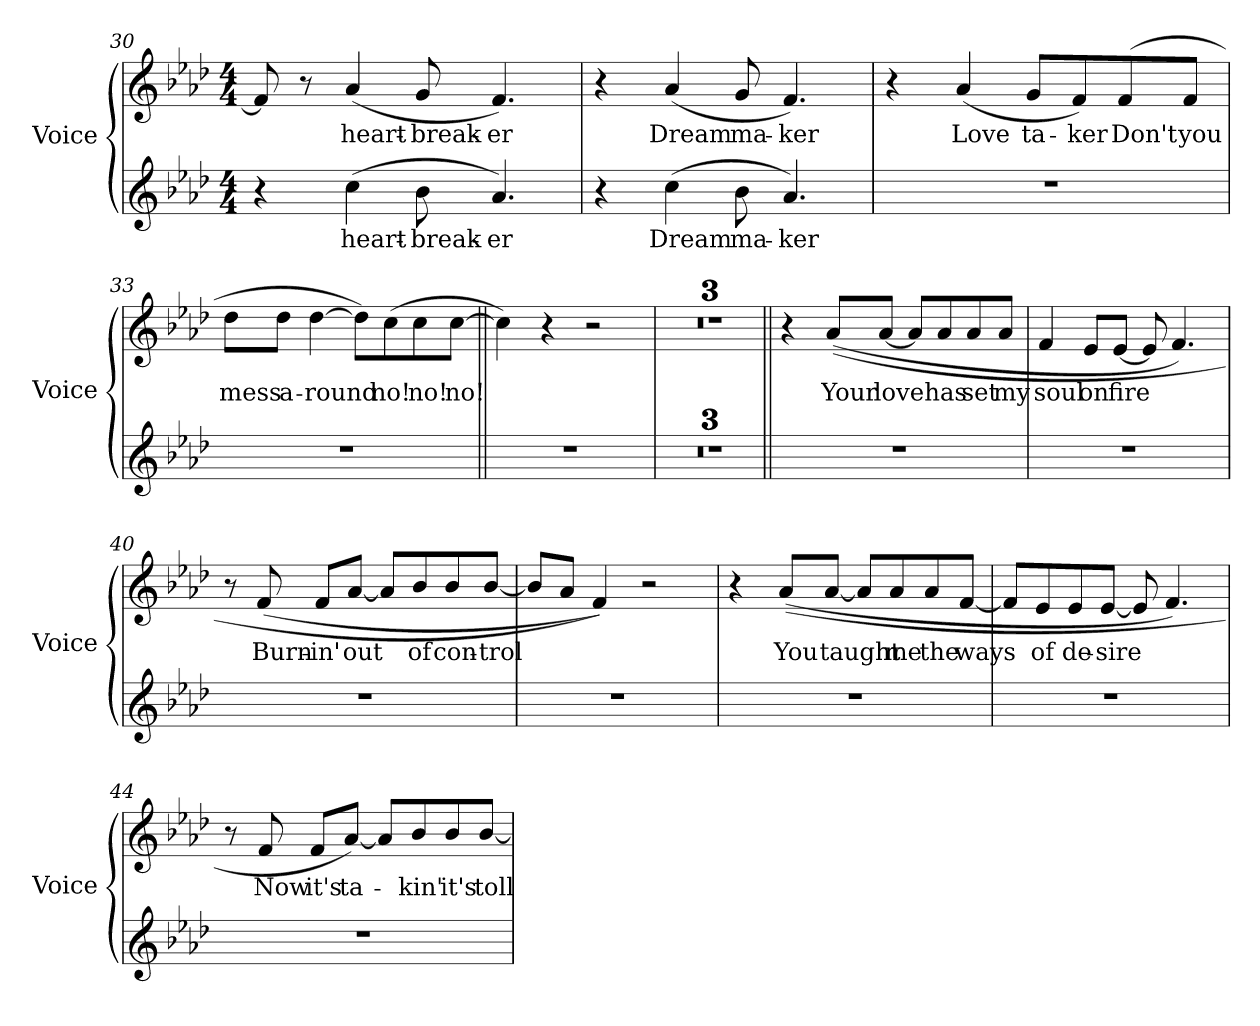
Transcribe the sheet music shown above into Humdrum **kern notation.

**kern	**text	**kern	**text
*part2	*part2	*part1	*part1
*staff2	*staff2	*staff1	*staff1
*I"Voice	*	*I"Voice	*
*I'Voice	*	*I'Voice	*
*clefG2	*	*clefG2	*
*k[b-e-a-d-]	*	*k[b-e-a-d-]	*
*f:	*	*f:	*
*M4/4	*	*M4/4	*
=30	=30	=30	=30
4r	.	8fi/]	.
.	.	8r	.
!	!LO:LY:b:color=#000000	!	!
!	!	!	!LO:LY:b:color=#000000
(4cci\	heart-	(4a-i/	heart-
!	!LO:LY:b:color=#000000	!	!
!	!	!	!LO:LY:b:color=#000000
8b-i\	-break-	8gi/	-break-
!	!LO:LY:b:color=#000000	!	!
!	!	!	!LO:LY:b:color=#000000
4.a-i/)	-er	4.fi/)	-er
=31	=31	=31	=31
4r	.	4r	.
!	!LO:LY:b:color=#000000	!	!
!	!	!	!LO:LY:b:color=#000000
(4cci\	Dream	(4a-i/	Dream
!	!LO:LY:b:color=#000000	!	!
!	!	!	!LO:LY:b:color=#000000
8b-i\	ma-	8gi/	ma-
!	!LO:LY:b:color=#000000	!	!
!	!	!	!LO:LY:b:color=#000000
4.a-i/)	-ker	4.fi/)	-ker
!!LO:LB:g=z
=32	=32	=32	=32
1r	.	4r	.
!	!	!	!LO:LY:b:color=#000000
.	.	(4a-i/	Love
!	!	!	!LO:LY:b:color=#000000
.	.	8gi/L	ta-
!	!	!	!LO:LY:b:color=#000000
.	.	8fi/)	-ker
!	!	!	!LO:LY:b:color=#000000
.	.	(8fi/	Don't
!	!	!	!LO:LY:b:color=#000000
.	.	8fi/J	you
=33	=33	=33	=33
!	!	!	!LO:LY:b:color=#000000
1r	.	8dd-i\L	mess
!	!	!	!LO:LY:b:color=#000000
.	.	8dd-i\J	a-
!	!	!	!LO:LY:b:color=#000000
.	.	[4dd-i\	-round
.	.	8dd-i\L])	.
!	!	!	!LO:LY:b:color=#000000
.	.	(8cci\	no!
!	!	!	!LO:LY:b:color=#000000
.	.	8cci\	no!
!	!	!	!LO:LY:b:color=#000000
.	.	[8cci\J	no!
=34||	=34||	=34||	=34||
1r	.	4cci\])	.
.	.	4r	.
.	.	2r	.
=35	=35	=35	=35
1r	.	1r	.
=36	=36	=36	=36
1r	.	1r	.
!!LO:LB:g=z
=37	=37	=37	=37
1r	.	1r	.
=38||	=38||	=38||	=38||
1r	.	4r	.
!	!	!	!LO:LY:b:color=#000000
.	.	((8a-i/L	Your
!	!	!	!LO:LY:b:color=#000000
.	.	[8a-i/J	love
.	.	8a-i/L]	.
!	!	!	!LO:LY:b:color=#000000
.	.	8a-i/	has
!	!	!	!LO:LY:b:color=#000000
.	.	8a-i/	set
!	!	!	!LO:LY:b:color=#000000
.	.	8a-i/J	my
=39	=39	=39	=39
!	!	!	!LO:LY:b:color=#000000
1r	.	4fi/	soul
!	!	!	!LO:LY:b:color=#000000
.	.	8e-i/L	on
!	!	!	!LO:LY:b:color=#000000
.	.	[8e-i/J	fire
.	.	8e-i/]	.
.	.	4.fi/)	.
=40	=40	=40	=40
1r	.	8r	.
!	!	!	!LO:LY:b:color=#000000
.	.	(8fi/	Burn-
!	!	!	!LO:LY:b:color=#000000
.	.	8fi/L	-in'
!	!	!	!LO:LY:b:color=#000000
.	.	[8a-i/J	out
.	.	8a-i/L]	.
!	!	!	!LO:LY:b:color=#000000
.	.	8b-i/	of
!	!	!	!LO:LY:b:color=#000000
.	.	8b-i/	con-
!	!	!	!LO:LY:b:color=#000000
.	.	[8b-i/J	-trol
!!LO:PB:g=z
=41	=41	=41	=41
1r	.	8b-i/L]	.
.	.	8a-i/J	.
.	.	4fi/))	.
.	.	2r	.
=42	=42	=42	=42
1r	.	4r	.
!	!	!	!LO:LY:b:color=#000000
.	.	((8a-i/L	You
!	!	!	!LO:LY:b:color=#000000
.	.	[8a-i/J	taught
.	.	8a-i/L]	.
!	!	!	!LO:LY:b:color=#000000
.	.	8a-i/	me
!	!	!	!LO:LY:b:color=#000000
.	.	8a-i/	the
!	!	!	!LO:LY:b:color=#000000
.	.	[8fi/J	ways
=43	=43	=43	=43
1r	.	8fi/L]	.
!	!	!	!LO:LY:b:color=#000000
.	.	8e-i/	of
!	!	!	!LO:LY:b:color=#000000
.	.	8e-i/	de-
!	!	!	!LO:LY:b:color=#000000
.	.	[8e-i/J	-sire
.	.	8e-i/]	.
.	.	4.fi/)	.
=44	=44	=44	=44
1r	.	8r	.
!	!	!	!LO:LY:b:color=#000000
.	.	8fi/	Now
!	!	!	!LO:LY:b:color=#000000
.	.	8fi/L	it's
!	!	!	!LO:LY:b:color=#000000
.	.	[8a-i/J)	ta-
.	.	8a-i/L]	.
!	!	!	!LO:LY:b:color=#000000
.	.	8b-i/	-kin'
!	!	!	!LO:LY:b:color=#000000
.	.	8b-i/	it's
!	!	!	!LO:LY:b:color=#000000
.	.	[8b-i/J	toll
=	=	=	=
*-	*-	*-	*-
